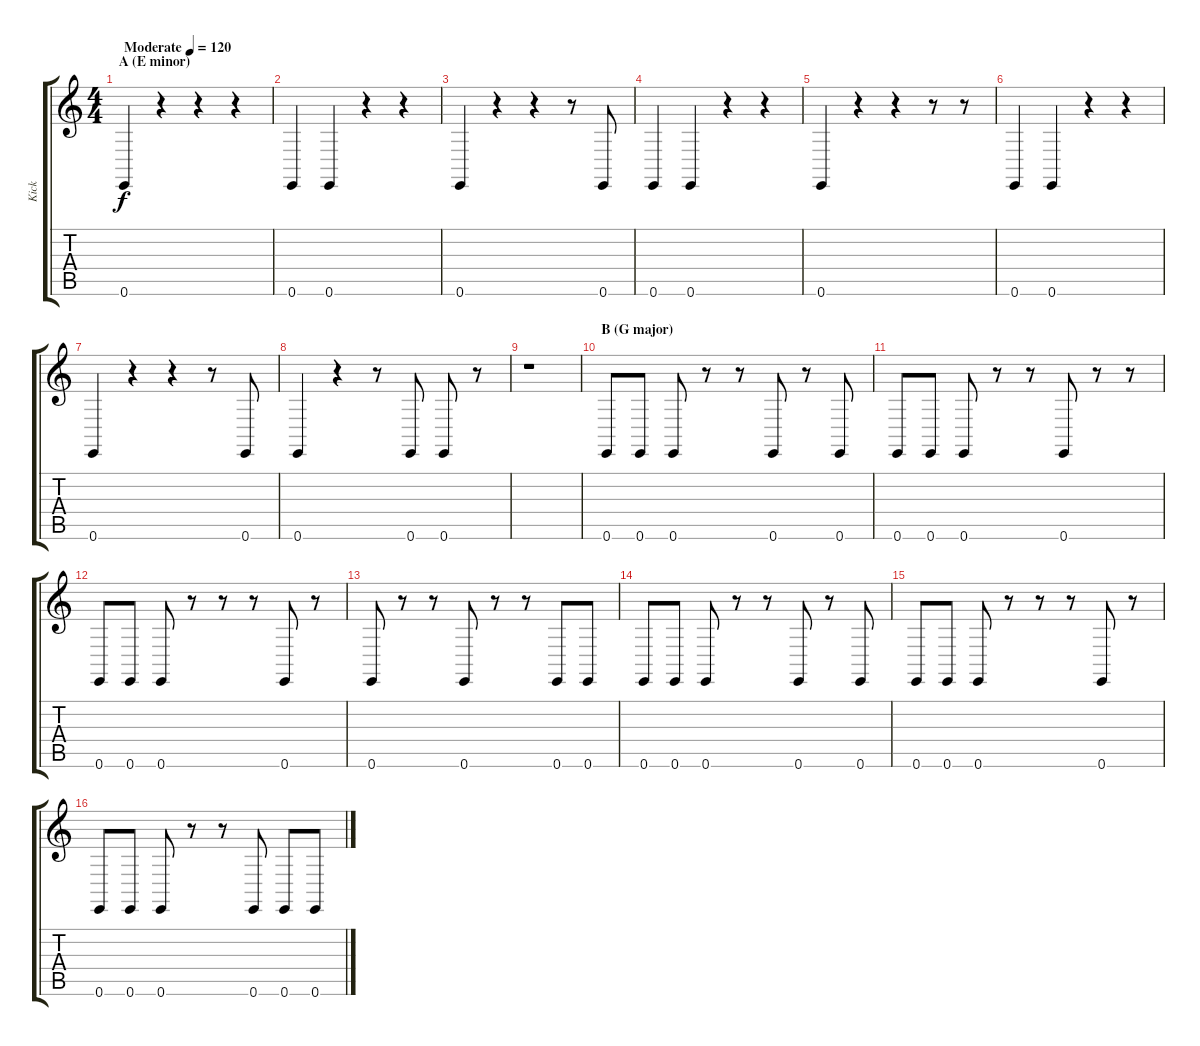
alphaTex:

\track ("Kick" "Kick") {instrument taikodrum}
\staff {score tabs}
\tuning (E4 B3 G3 D3 A2 E2) {hide}
\ts (4 4)
\section ("" "A (E minor)")
\tempo (120 "Moderate")
\clef g2
\ks c
0.6.4{dy f instrument taikodrum} r.4 r.4 r.4 |
0.6.4 0.6.4 r.4 r.4 |
0.6.4 r.4 r.4 r.8 0.6.8 |
0.6.4 0.6.4 r.4 r.4 |
0.6.4 r.4 r.4 r.8 r.8 |
0.6.4 0.6.4 r.4 r.4 |
0.6.4 r.4 r.4 r.8 0.6.8 |
0.6.4 r.4 r.8 0.6.8 0.6.8 r.8 |
r.1 |
\section ("" "B (G major)")
0.6.8 0.6.8 0.6.8 r.8 r.8 0.6.8 r.8 0.6.8 |
0.6.8 0.6.8 0.6.8 r.8 r.8 0.6.8 r.8 r.8 |
0.6.8 0.6.8 0.6.8 r.8 r.8 r.8 0.6.8 r.8 |
0.6.8 r.8 r.8 0.6.8 r.8 r.8 0.6.8 0.6.8 |
0.6.8 0.6.8 0.6.8 r.8 r.8 0.6.8 r.8 0.6.8 |
0.6.8 0.6.8 0.6.8 r.8 r.8 r.8 0.6.8 r.8 |
0.6.8 0.6.8 0.6.8 r.8 r.8 0.6.8 0.6.8 0.6.8
